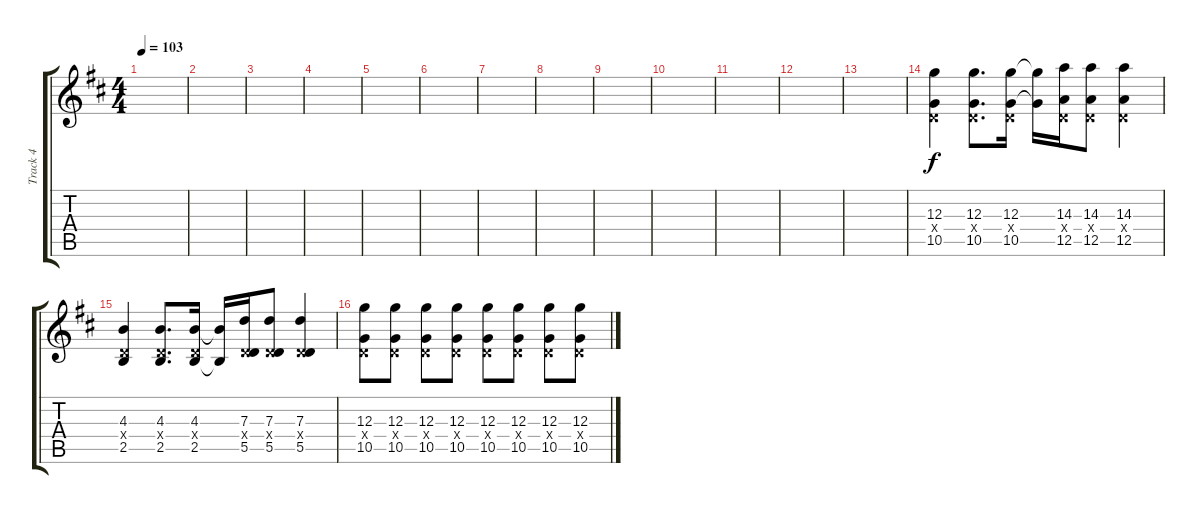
\track ("Track 4" "Track 4") {instrument overdrivenguitar}
\staff {score tabs}
\tuning (E4 B3 G3 D3 A2 D2) {hide}
\ts (4 4)
\tempo 103
\clef g2
\ks d
|
|
|
|
|
|
|
|
|
|
|
|
|
(12.3 0.4{x} 10.5).4 (12.3 0.4{x} 10.5).8{d} (12.3 0.4{x} 10.5).16 (12.3{t} 10.5{t}).16 (14.3 0.4{x} 12.5).16 (14.3 0.4{x} 12.5).8 (14.3 0.4{x} 12.5).4 |
(4.3 0.4{x} 2.5).4 (4.3 0.4{x} 2.5).8{d} (4.3 0.4{x} 2.5).16 (4.3{t} 2.5{t}).16 (7.3 0.4{x} 5.5).16 (7.3 0.4{x} 5.5).8 (7.3 0.4{x} 5.5).4 |
(12.3 0.4{x} 10.5).8 (12.3 0.4{x} 10.5).8 (12.3 0.4{x} 10.5).8 (12.3 0.4{x} 10.5).8 (12.3 0.4{x} 10.5).8 (12.3 0.4{x} 10.5).8 (12.3 0.4{x} 10.5).8 (12.3 0.4{x} 10.5).8
